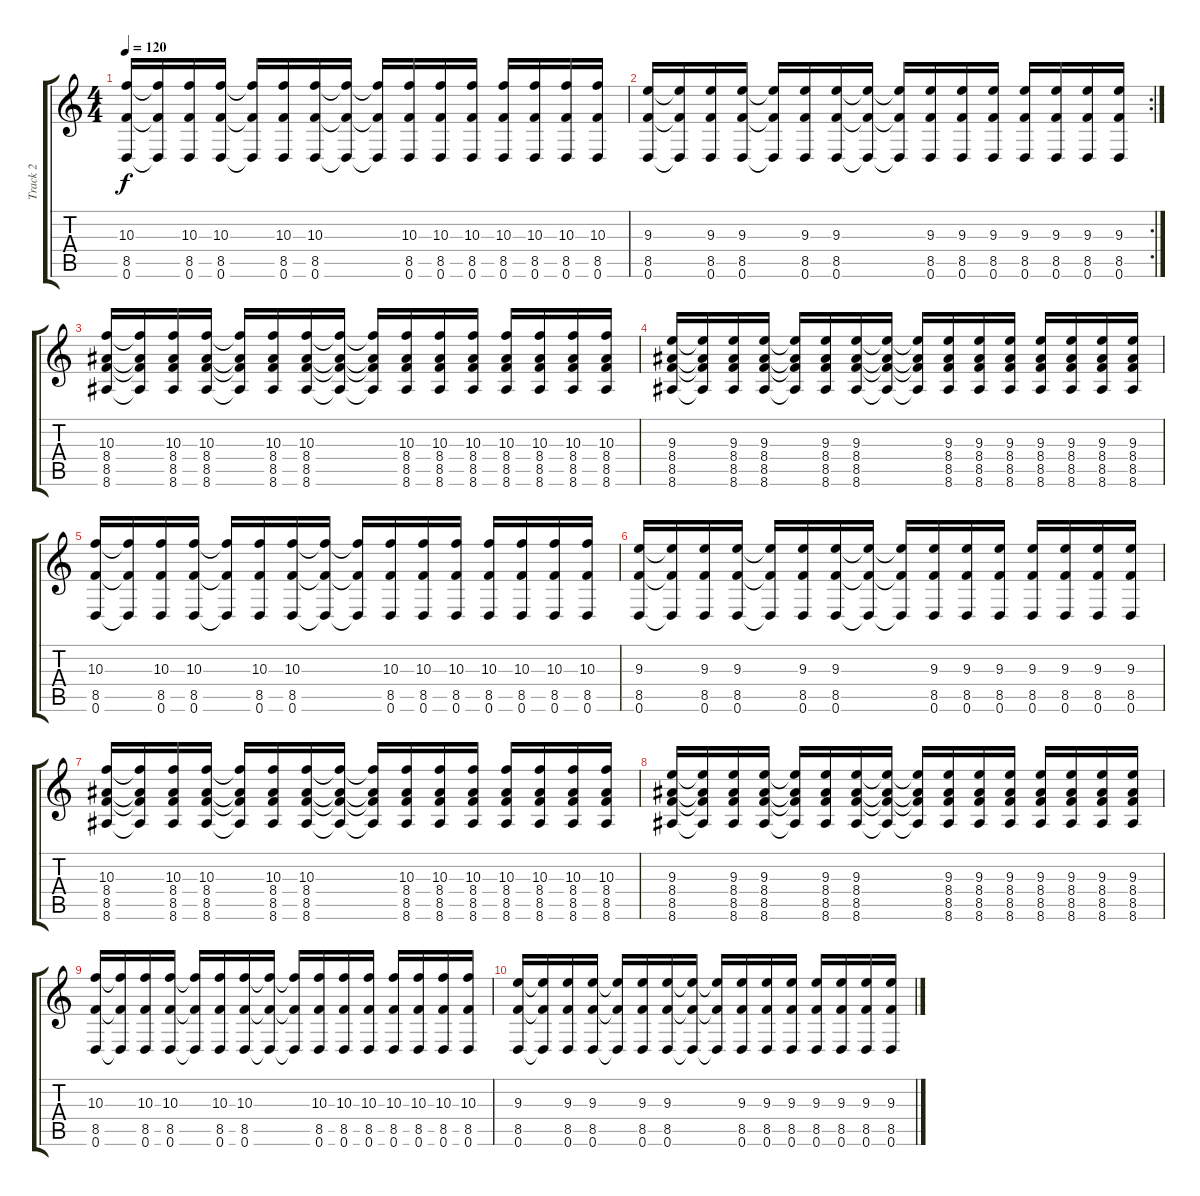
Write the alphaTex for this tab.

\track ("Track 2" "Track 2") {instrument distortionguitar}
\staff {score tabs}
\tuning (E4 B3 G3 D3 A2 D2) {hide}
\ts (4 4)
\tempo 120
\clef g2
\ks c
(10.3 8.5 0.6).16{dy f} (10.3{t} 8.5{t} 0.6{t}).16 (10.3 8.5 0.6).16 (10.3 8.5 0.6).16 (10.3{t} 8.5{t} 0.6{t}).16 (10.3 8.5 0.6).16 (10.3 8.5 0.6).16 (10.3{t} 8.5{t} 0.6{t}).16 (10.3{t} 8.5{t} 0.6{t}).16 (10.3 8.5 0.6).16 (10.3 8.5 0.6).16 (10.3 8.5 0.6).16 (10.3 8.5 0.6).16 (10.3 8.5 0.6).16 (10.3 8.5 0.6).16 (10.3 8.5 0.6).16 |
\rc 2
(9.3 8.5 0.6).16 (9.3{t} 8.5{t} 0.6{t}).16 (9.3 8.5 0.6).16 (9.3 8.5 0.6).16 (9.3{t} 8.5{t} 0.6{t}).16 (9.3 8.5 0.6).16 (9.3 8.5 0.6).16 (9.3{t} 8.5{t} 0.6{t}).16 (9.3{t} 8.5{t} 0.6{t}).16 (9.3 8.5 0.6).16 (9.3 8.5 0.6).16 (9.3 8.5 0.6).16 (9.3 8.5 0.6).16 (9.3 8.5 0.6).16 (9.3 8.5 0.6).16 (9.3 8.5 0.6).16 |
(10.3 8.4 8.5 8.6).16 (10.3{t} 8.4{t} 8.5{t} 8.6{t}).16 (10.3 8.4 8.5 8.6).16 (10.3 8.4 8.5 8.6).16 (10.3{t} 8.4{t} 8.5{t} 8.6{t}).16 (10.3 8.4 8.5 8.6).16 (10.3 8.4 8.5 8.6).16 (10.3{t} 8.4{t} 8.5{t} 8.6{t}).16 (10.3{t} 8.4{t} 8.5{t} 8.6{t}).16 (10.3 8.4 8.5 8.6).16 (10.3 8.4 8.5 8.6).16 (10.3 8.4 8.5 8.6).16 (10.3 8.4 8.5 8.6).16 (10.3 8.4 8.5 8.6).16 (10.3 8.4 8.5 8.6).16 (10.3 8.4 8.5 8.6).16 |
(9.3 8.4 8.5 8.6).16 (9.3{t} 8.4{t} 8.5{t} 8.6{t}).16 (9.3 8.4 8.5 8.6).16 (9.3 8.4 8.5 8.6).16 (9.3{t} 8.4{t} 8.5{t} 8.6{t}).16 (9.3 8.4 8.5 8.6).16 (9.3 8.4 8.5 8.6).16 (9.3{t} 8.4{t} 8.5{t} 8.6{t}).16 (9.3{t} 8.4{t} 8.5{t} 8.6{t}).16 (9.3 8.4 8.5 8.6).16 (9.3 8.4 8.5 8.6).16 (9.3 8.4 8.5 8.6).16 (9.3 8.4 8.5 8.6).16 (9.3 8.4 8.5 8.6).16 (9.3 8.4 8.5 8.6).16 (9.3 8.4 8.5 8.6).16 |
(10.3 8.5 0.6).16 (10.3{t} 8.5{t} 0.6{t}).16 (10.3 8.5 0.6).16 (10.3 8.5 0.6).16 (10.3{t} 8.5{t} 0.6{t}).16 (10.3 8.5 0.6).16 (10.3 8.5 0.6).16 (10.3{t} 8.5{t} 0.6{t}).16 (10.3{t} 8.5{t} 0.6{t}).16 (10.3 8.5 0.6).16 (10.3 8.5 0.6).16 (10.3 8.5 0.6).16 (10.3 8.5 0.6).16 (10.3 8.5 0.6).16 (10.3 8.5 0.6).16 (10.3 8.5 0.6).16 |
(9.3 8.5 0.6).16 (9.3{t} 8.5{t} 0.6{t}).16 (9.3 8.5 0.6).16 (9.3 8.5 0.6).16 (9.3{t} 8.5{t} 0.6{t}).16 (9.3 8.5 0.6).16 (9.3 8.5 0.6).16 (9.3{t} 8.5{t} 0.6{t}).16 (9.3{t} 8.5{t} 0.6{t}).16 (9.3 8.5 0.6).16 (9.3 8.5 0.6).16 (9.3 8.5 0.6).16 (9.3 8.5 0.6).16 (9.3 8.5 0.6).16 (9.3 8.5 0.6).16 (9.3 8.5 0.6).16 |
(10.3 8.4 8.5 8.6).16 (10.3{t} 8.4{t} 8.5{t} 8.6{t}).16 (10.3 8.4 8.5 8.6).16 (10.3 8.4 8.5 8.6).16 (10.3{t} 8.4{t} 8.5{t} 8.6{t}).16 (10.3 8.4 8.5 8.6).16 (10.3 8.4 8.5 8.6).16 (10.3{t} 8.4{t} 8.5{t} 8.6{t}).16 (10.3{t} 8.4{t} 8.5{t} 8.6{t}).16 (10.3 8.4 8.5 8.6).16 (10.3 8.4 8.5 8.6).16 (10.3 8.4 8.5 8.6).16 (10.3 8.4 8.5 8.6).16 (10.3 8.4 8.5 8.6).16 (10.3 8.4 8.5 8.6).16 (10.3 8.4 8.5 8.6).16 |
(9.3 8.4 8.5 8.6).16 (9.3{t} 8.4{t} 8.5{t} 8.6{t}).16 (9.3 8.4 8.5 8.6).16 (9.3 8.4 8.5 8.6).16 (9.3{t} 8.4{t} 8.5{t} 8.6{t}).16 (9.3 8.4 8.5 8.6).16 (9.3 8.4 8.5 8.6).16 (9.3{t} 8.4{t} 8.5{t} 8.6{t}).16 (9.3{t} 8.4{t} 8.5{t} 8.6{t}).16 (9.3 8.4 8.5 8.6).16 (9.3 8.4 8.5 8.6).16 (9.3 8.4 8.5 8.6).16 (9.3 8.4 8.5 8.6).16 (9.3 8.4 8.5 8.6).16 (9.3 8.4 8.5 8.6).16 (9.3 8.4 8.5 8.6).16 |
(10.3 8.5 0.6).16 (10.3{t} 8.5{t} 0.6{t}).16 (10.3 8.5 0.6).16 (10.3 8.5 0.6).16 (10.3{t} 8.5{t} 0.6{t}).16 (10.3 8.5 0.6).16 (10.3 8.5 0.6).16 (10.3{t} 8.5{t} 0.6{t}).16 (10.3{t} 8.5{t} 0.6{t}).16 (10.3 8.5 0.6).16 (10.3 8.5 0.6).16 (10.3 8.5 0.6).16 (10.3 8.5 0.6).16 (10.3 8.5 0.6).16 (10.3 8.5 0.6).16 (10.3 8.5 0.6).16 |
(9.3 8.5 0.6).16 (9.3{t} 8.5{t} 0.6{t}).16 (9.3 8.5 0.6).16 (9.3 8.5 0.6).16 (9.3{t} 8.5{t} 0.6{t}).16 (9.3 8.5 0.6).16 (9.3 8.5 0.6).16 (9.3{t} 8.5{t} 0.6{t}).16 (9.3{t} 8.5{t} 0.6{t}).16 (9.3 8.5 0.6).16 (9.3 8.5 0.6).16 (9.3 8.5 0.6).16 (9.3 8.5 0.6).16 (9.3 8.5 0.6).16 (9.3 8.5 0.6).16 (9.3 8.5 0.6).16
